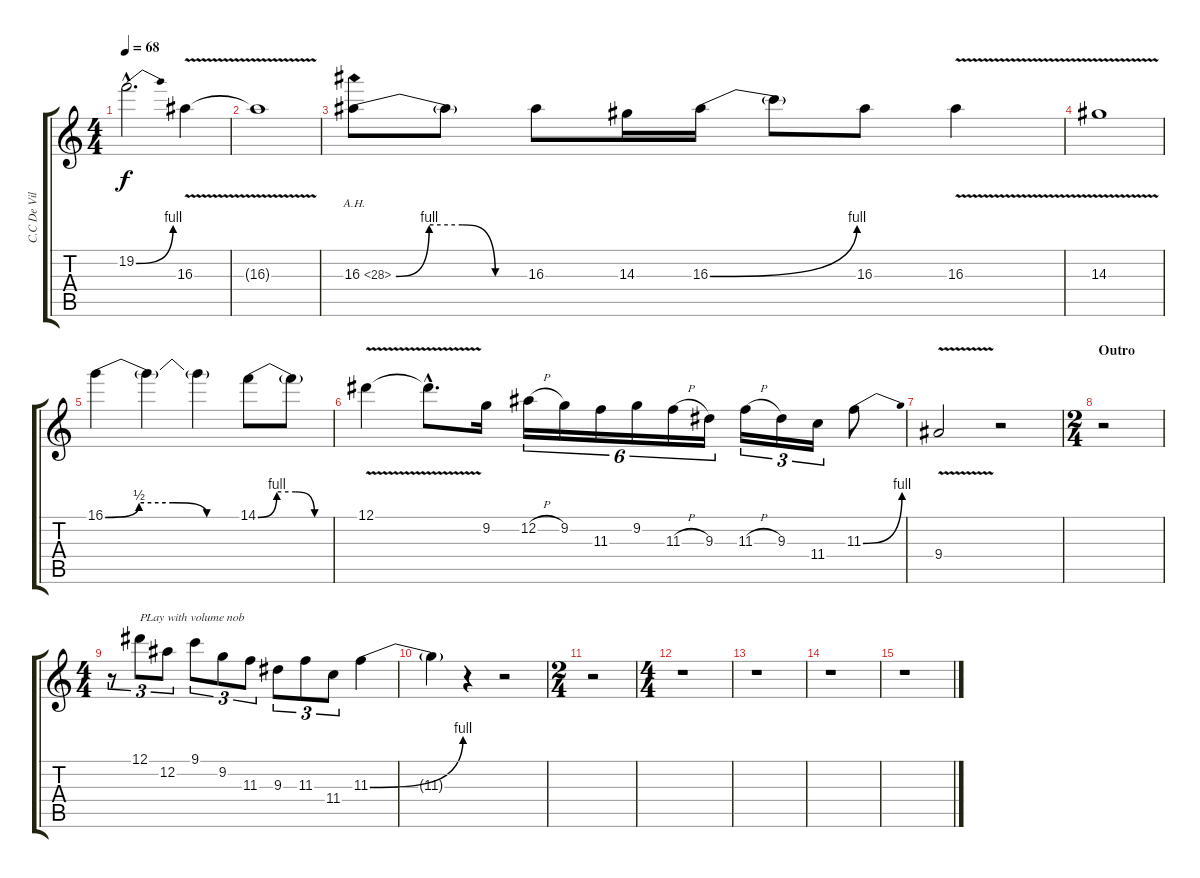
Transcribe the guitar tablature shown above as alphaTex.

\track ("C.C De Ville - Lead Guitar 2" "C.C De Vil") {instrument distortionguitar}
\staff {score tabs}
\tuning (Eb4 Bb3 Gb3 Db3 Ab2 Eb2) {hide}
\ts (4 4)
\tempo 68
\clef g2
\ks c
19.2{be (bend 0 0 60 4) hac}.2{d dy f} 16.3{v}.4 |
16.3{t}.1 |
16.3{be (custom 0 0 15 4 30 4 45 0 60 0) ah 12}.8 16.3{t}.8 16.3.8 14.3.16 16.3{be (bend 0 0 60 4)}.16 16.3{t}.8 16.3.8 16.3{v}.4 |
14.3{v}.1 |
16.1{be (custom 0 0 15 2 30 2 45 0 60 0)}.4 16.1{t}.4 16.1{t}.4 14.1{be (custom 0 0 15 4 30 4 45 0 60 0)}.8 14.1{t}.8 |
12.1{v}.4 12.1{hac t}.8{d} 9.2.16 12.2{h}.16{tu (6 4)} 9.2.16{tu (6 4)} 11.3.16{tu (6 4)} 9.2.16{tu (6 4)} 11.3{h}.16{tu (6 4)} 9.3.16{tu (6 4)} 11.3{h}.16{tu (3 2)} 9.3.16{tu (3 2)} 11.4.16{tu (3 2)} 11.3{be (bend 0 0 60 4)}.8 |
9.4{v}.2 r.2 |
\ts (2 4)
\section ("" "Outro")
r.2 |
\ts (4 4)
r.8{tu (3 2)} 12.1.8{tu (3 2) txt "PLay with volume nob"} 12.2.8{tu (3 2)} 9.1.8{tu (3 2)} 9.2.8{tu (3 2)} 11.3.8{tu (3 2)} 9.3.8{tu (3 2)} 11.3.8{tu (3 2)} 11.4.8{tu (3 2)} 11.3{be (bend 0 0 60 4)}.4 |
11.3{t}.4 r.4 r.2 |
\ts (2 4)
r.2 |
\ts (4 4)
r.1 |
r.1 |
r.1 |
r.1
